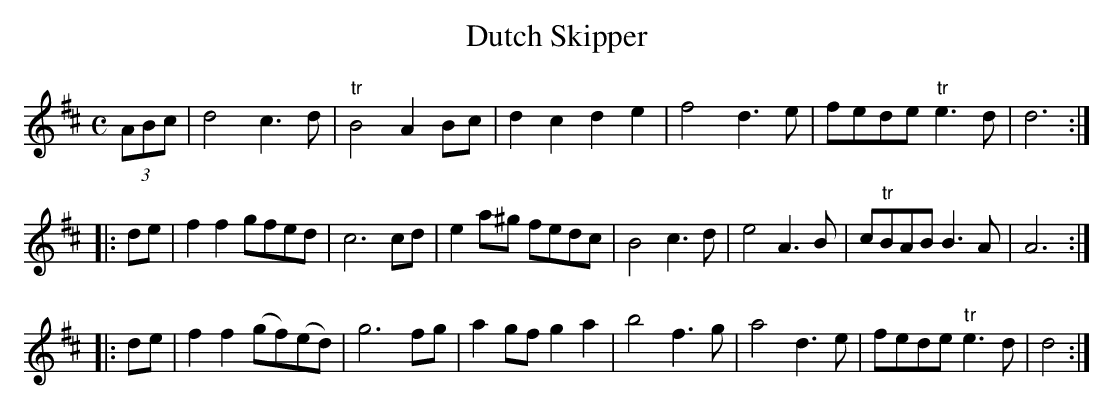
X:1
T:Dutch Skipper
M:C
K:D
(3ABc|\
d4 c3d| "tr"B4 A2Bc| d2c2 d2e2| f4 d3e| fede "tr"e3d| d6::
de|\
f2f2 gfed| c6 cd| e2a^g fedc| B4 c3d| e4 A3B| c"tr"BAB B3A| A6::
de|\
f2f2 (gf)(ed)| g6 fg| a2gf g2a2| b4 f3g| a4 d3e| fede "tr"e3d| d4:|
